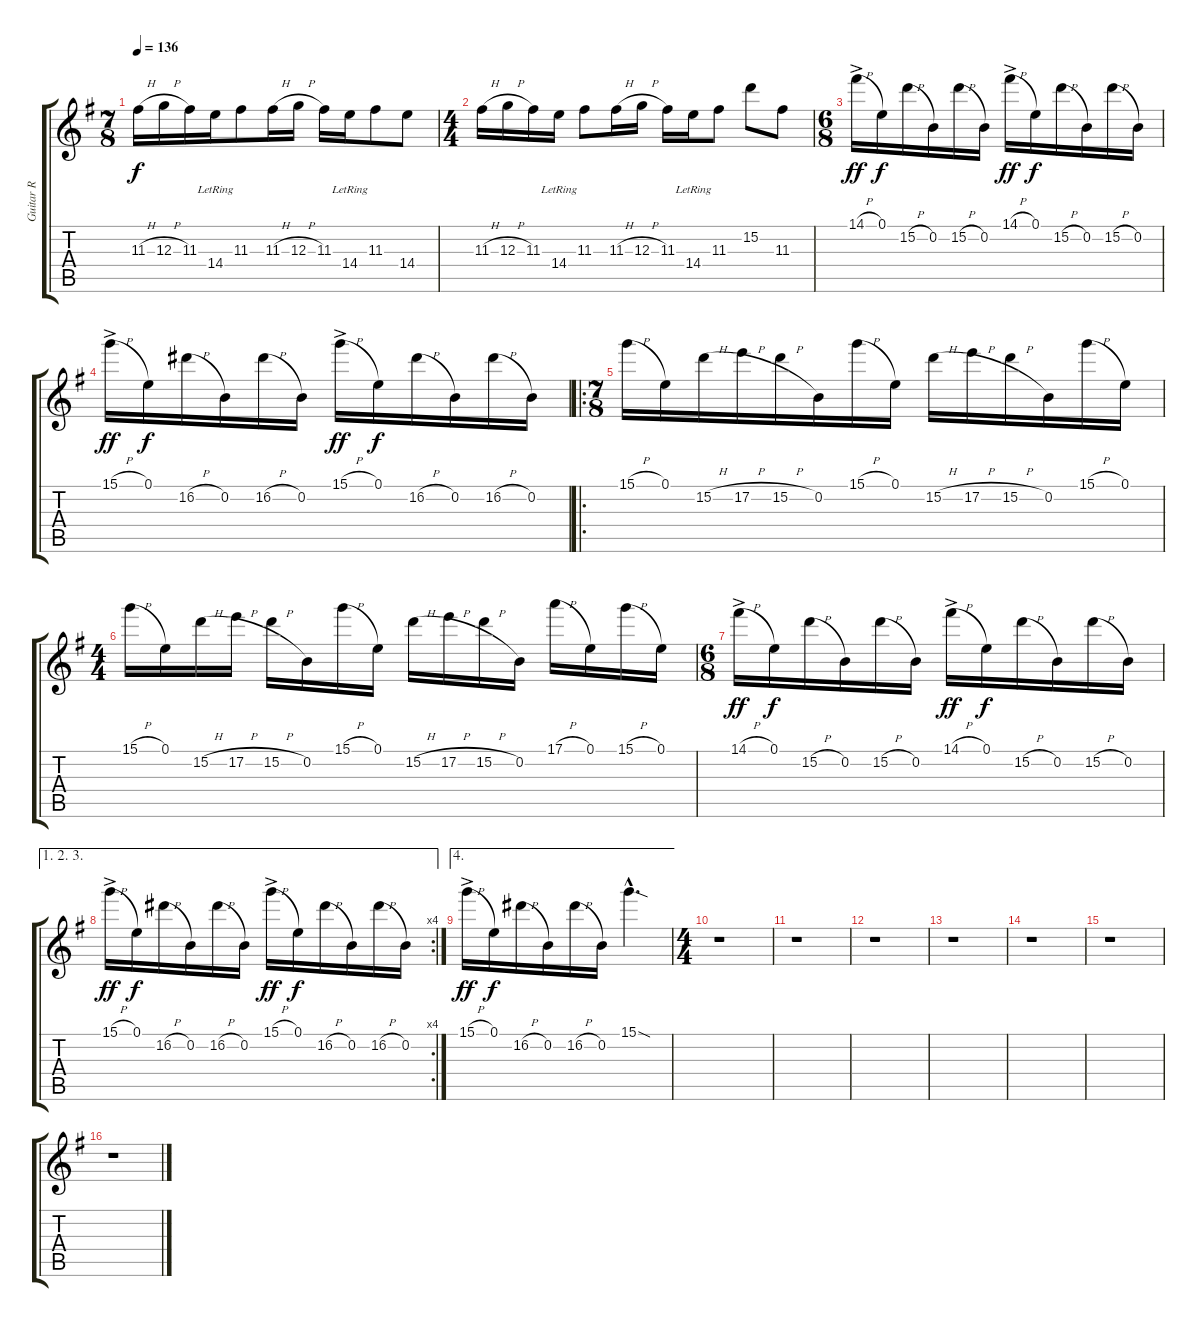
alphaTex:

\track ("Guitar R" "Guitar R") {instrument overdrivenguitar}
\staff {score tabs}
\tuning (E4 B3 G3 D3 A2 E2) {hide}
\ts (7 8)
\tempo 136
\clef g2
\ks g
11.3{h}.16{dy f} 12.3{h}.16 11.3.16 14.4{lr}.16 11.3.8 11.3{h}.16 12.3{h}.16 11.3.16 14.4{lr}.16 11.3.8 14.4.8 |
\ts (4 4)
11.3{h}.16 12.3{h}.16 11.3.16 14.4{lr}.16 11.3.8 11.3{h}.16 12.3{h}.16 11.3.16 14.4{lr}.16 11.3.8 15.2.8 11.3.8 |
\ts (6 8)
14.1{h ac}.16{dy ff} 0.1.16{dy f} 15.2{h}.16 0.2.16 15.2{h}.16 0.2.16 14.1{h ac}.16{dy ff} 0.1.16{dy f} 15.2{h}.16 0.2.16 15.2{h}.16 0.2.16 |
15.1{h ac}.16{dy ff} 0.1.16{dy f} 16.2{h}.16 0.2.16 16.2{h}.16 0.2.16 15.1{h ac}.16{dy ff} 0.1.16{dy f} 16.2{h}.16 0.2.16 16.2{h}.16 0.2.16 |
\ro
\ts (7 8)
15.1{h}.16 0.1.16 15.2{h}.16 17.2{h}.16 15.2{h}.16 0.2.16 15.1{h}.16 0.1.16 15.2{h}.16 17.2{h}.16 15.2{h}.16 0.2.16 15.1{h}.16 0.1.16 |
\ts (4 4)
15.1{h}.16 0.1.16 15.2{h}.16 17.2{h}.16 15.2{h}.16 0.2.16 15.1{h}.16 0.1.16 15.2{h}.16 17.2{h}.16 15.2{h}.16 0.2.16 17.1{h}.16 0.1.16 15.1{h}.16 0.1.16 |
\ts (6 8)
14.1{h ac}.16{dy ff} 0.1.16{dy f} 15.2{h}.16 0.2.16 15.2{h}.16 0.2.16 14.1{h ac}.16{dy ff} 0.1.16{dy f} 15.2{h}.16 0.2.16 15.2{h}.16 0.2.16 |
\ae (1 2 3)
\rc 4
15.1{h ac}.16{dy ff} 0.1.16{dy f} 16.2{h}.16 0.2.16 16.2{h}.16 0.2.16 15.1{h ac}.16{dy ff} 0.1.16{dy f} 16.2{h}.16 0.2.16 16.2{h}.16 0.2.16 |
\ae 4
15.1{h ac}.16{dy ff} 0.1.16{dy f} 16.2{h}.16 0.2.16 16.2{h}.16 0.2.16 15.1{sod hac}.4{d} |
\ts (4 4)
r.1 |
r.1 |
r.1 |
r.1 |
r.1 |
r.1 |
r.1
